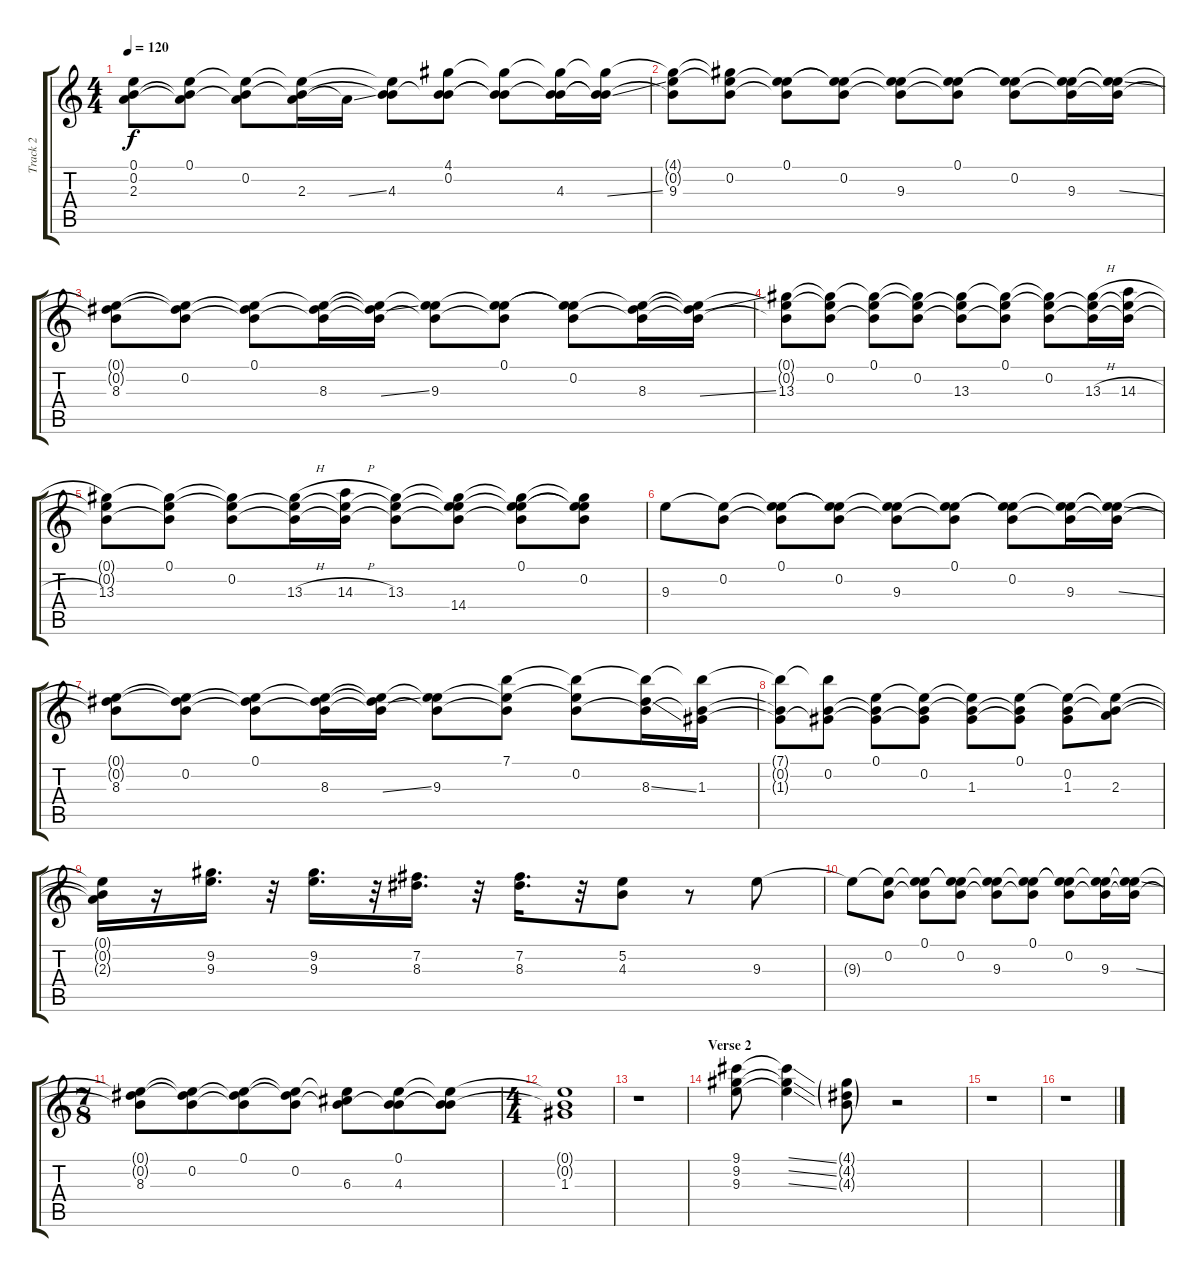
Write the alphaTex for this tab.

\track ("Track 2" "Track 2") {instrument overdrivenguitar}
\staff {score tabs}
\tuning (E4 B3 G3 D3 A2 E2) {hide}
\ts (4 4)
\tempo 120
\clef g2
\ks c
(0.1{t} 0.2{t} 2.3).8{dy f} (0.1 0.2{t} 2.3{t}).8 (0.1{t} 0.2 2.3{t}).8 (0.1{t} 0.2{t} 2.3).16 2.3{ss t}.16 (0.1{t} 0.2{t} 4.3).8 (4.1 0.2 4.3{t}).8 (4.1{t} 0.2{t} 4.3{t}).8 (4.1{t} 0.2{t} 4.3).16 (4.1{t} 0.2{t} 4.3{ss t}).16 |
(4.1{t} 0.2{t} 9.3).8 (4.1{t} 0.2 9.3{t}).8 (0.1 0.2{t} 9.3{t}).8 (0.1{t} 0.2 9.3{t}).8 (0.1{t} 0.2{t} 9.3).8 (0.1 0.2{t} 9.3{t}).8 (0.1{t} 0.2 9.3{t}).8 (0.1{t} 0.2{t} 9.3).16 (0.1{t} 0.2{t} 9.3{ss t}).16 |
(0.1{t} 0.2{t} 8.3).8 (0.1{t} 0.2 8.3{t}).8 (0.1 0.2{t} 8.3{t}).8 (0.1{t} 0.2{t} 8.3).16 (0.1{t} 0.2{t} 8.3{ss t}).16 (0.1{t} 0.2{t} 9.3).8 (0.1 0.2{t} 9.3{t}).8 (0.1{t} 0.2 9.3{t}).8 (0.1{t} 0.2{t} 8.3).16 (0.1{t} 0.2{t} 8.3{ss t}).16 |
(0.1{t} 0.2{t} 13.3).8 (0.1{t} 0.2 13.3{t}).8 (0.1 0.2{t} 13.3{t}).8 (0.1{t} 0.2 13.3{t}).8 (0.1{t} 0.2{t} 13.3).8 (0.1 0.2{t} 13.3{t}).8 (0.1{t} 0.2 13.3{t}).8 (0.1{t} 0.2{t} 13.3{h}).16 (0.1{t} 0.2{t} 14.3{h}).16 |
(0.1{t} 0.2{t} 13.3).8 (0.1 0.2{t} 13.3{t}).8 (0.1{t} 0.2 13.3{t}).8 (0.1{t} 0.2{t} 13.3{h}).16 (0.1{t} 0.2{t} 14.3{h}).16 (0.1{t} 0.2{t} 13.3).8 (0.1{t} 0.2{t} 13.3{t} 14.4).8 (0.1 0.2{t} 13.3{t} 14.4{t}).8 (0.1{t} 0.2 13.3{t} 14.4{t}).8 |
9.3.8 (0.2 9.3{t}).8 (0.1 0.2{t} 9.3{t}).8 (0.1{t} 0.2 9.3{t}).8 (0.1{t} 0.2{t} 9.3).8 (0.1 0.2{t} 9.3{t}).8 (0.1{t} 0.2 9.3{t}).8 (0.1{t} 0.2{t} 9.3).16 (0.1{t} 0.2{t} 9.3{ss t}).16 |
(0.1{t} 0.2{t} 8.3).8 (0.1{t} 0.2 8.3{t}).8 (0.1 0.2{t} 8.3{t}).8 (0.1{t} 0.2{t} 8.3).16 (0.1{t} 0.2{t} 8.3{ss t}).16 (0.1{t} 0.2{t} 9.3).8 (7.1 0.2{t} 9.3{t}).8 (7.1{t} 0.2 9.3{t}).8 (7.1{t} 0.2{t} 8.3{ss}).16 (7.1{t} 0.2{t} 1.3).16 |
(7.1{t} 0.2{t} 1.3{t}).8 (7.1{t} 0.2 1.3{t}).8 (0.1 0.2{t} 1.3{t}).8 (0.1{t} 0.2 1.3{t}).8 (0.1{t} 0.2{t} 1.3).8 (0.1 0.2{t} 1.3{t}).8 (0.1{t} 0.2 1.3).8 (0.1{t} 0.2{t} 2.3).8 |
(0.1{t} 0.2{t} 2.3{t}).16 r.16 (9.2 9.3).16{d} r.32 (9.2 9.3).16{d} r.32 (7.2 8.3).16{d} r.32 (7.2 8.3).16{d} r.32 (5.2 4.3).8 r.8 9.3.8 |
9.3{t}.8 (0.2 9.3{t}).8 (0.1 0.2{t} 9.3{t}).8 (0.1{t} 0.2 9.3{t}).8 (0.1{t} 0.2{t} 9.3).8 (0.1 0.2{t} 9.3{t}).8 (0.1{t} 0.2 9.3{t}).8 (0.1{t} 0.2{t} 9.3).16 (0.1{t} 0.2{t} 9.3{ss t}).16 |
\ts (7 8)
(0.1{t} 0.2{t} 8.3).8 (0.1{t} 0.2 8.3{t}).8 (0.1 0.2{t} 8.3{t}).8 (0.1{t} 0.2 8.3{t}).8 (0.1{t} 0.2{t} 6.3).8 (0.1 0.2{t} 4.3).8 (0.1{t} 0.2{t} 4.3{t}).8 |
\ts (4 4)
(0.1{t} 0.2{t} 1.3).1 |
r.1 |
\section ("" "Verse 2")
(9.1 9.2 9.3).8 (9.1{ss t} 9.2{ss t} 9.3{ss t}).4 (4.1{g} 4.2{g} 4.3{g}).8 r.2 |
r.1 |
r.1
